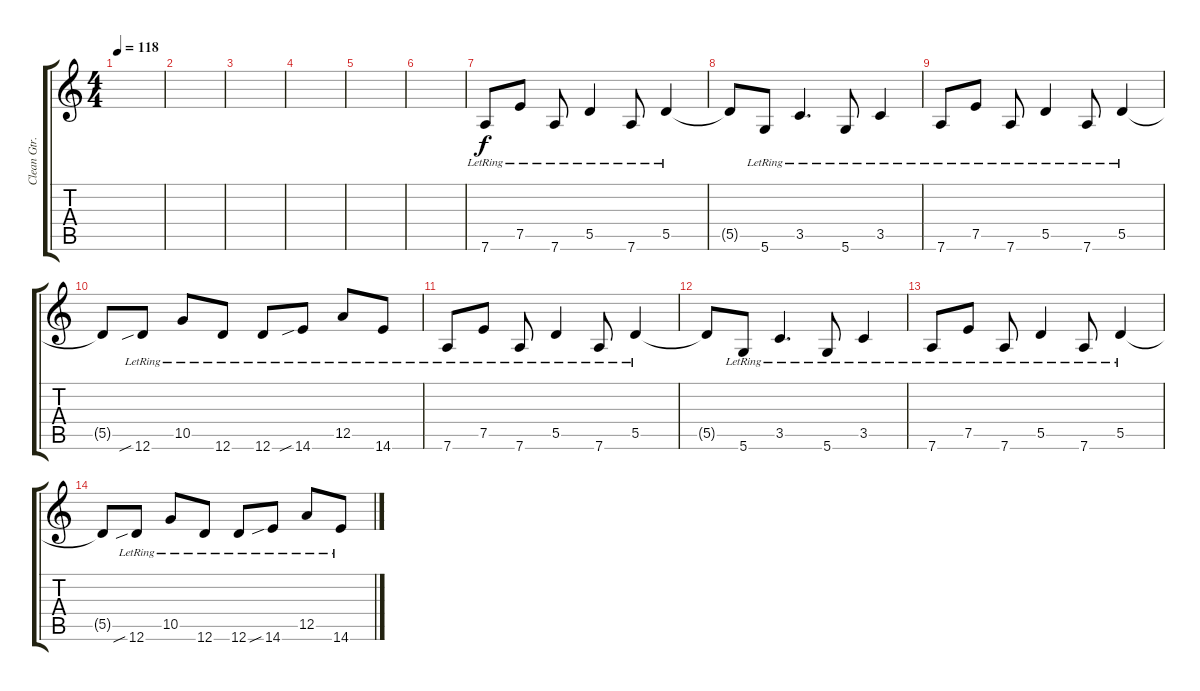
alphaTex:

\track ("Clean Gtr. 2" "Clean Gtr.") {instrument electricguitarclean}
\staff {score tabs}
\tuning (E4 B3 G3 D3 A2 D2) {hide}
\ts (4 4)
\tempo 118
\clef g2
\ks c
|
|
|
|
|
|
7.6{lr}.8 7.5{lr}.8 7.6{lr}.8 5.5{lr}.4 7.6{lr}.8 5.5{lr}.4 |
5.5{t}.8 5.6{lr}.8 3.5{lr}.4{d} 5.6{lr}.8 3.5{lr}.4 |
7.6{lr}.8 7.5{lr}.8 7.6{lr}.8 5.5{lr}.4 7.6{lr}.8 5.5{lr}.4 |
5.5{t}.8 12.6{sib lr}.8 10.5{lr}.8 12.6{lr}.8 12.6{lr}.8 14.6{sib lr}.8 12.5{lr}.8 14.6{lr}.8 |
7.6{lr}.8 7.5{lr}.8 7.6{lr}.8 5.5{lr}.4 7.6{lr}.8 5.5{lr}.4 |
5.5{t}.8 5.6{lr}.8 3.5{lr}.4{d} 5.6{lr}.8 3.5{lr}.4 |
7.6{lr}.8 7.5{lr}.8 7.6{lr}.8 5.5{lr}.4 7.6{lr}.8 5.5{lr}.4 |
5.5{t}.8 12.6{sib lr}.8 10.5{lr}.8 12.6{lr}.8 12.6{lr}.8 14.6{sib lr}.8 12.5{lr}.8 14.6{lr}.8
